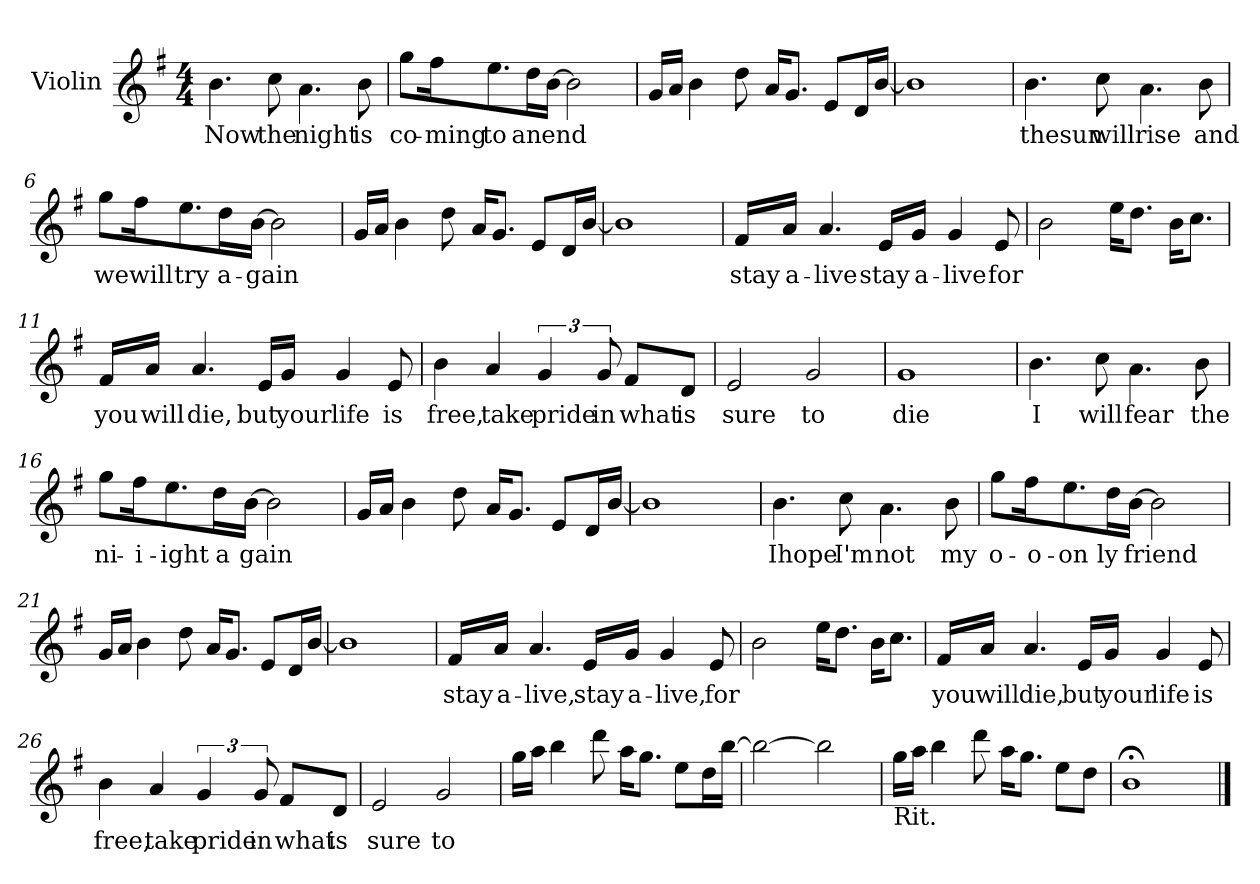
**kern	**text
*part1	*part1
*staff1	*staff1
*I"Violin	*
*I'Vln.	*
*clefG2	*
*k[f#]	*
*M4/4	*
*MM60	*
=1	=1
4.b\	Now
8cc\	the
4.a\	night
8b\	is
=2	=2
8gg\L	co-
16ff#\K	ming
8.ee\	to
16dd\L	an
[16b\JJ	end
2b\]	.
=3	=3
16g/LL	.
16a/JJ	.
4b\	.
8dd\	.
16a/KL	.
8.g/J	.
8e/L	.
16d/L	.
[16b/JJ	.
=4	=4
1b]	.
=5	=5
4.b\	thesun
8cc\	will
4.a\	rise
8b\	and
!!LO:LB:g=z
=6	=6
8gg\L	we
16ff#\K	will
8.ee\	try
16dd\L	a-
[16b\JJ	-gain
2b\]	.
=7	=7
16g/LL	.
16a/JJ	.
4b\	.
8dd\	.
16a/KL	.
8.g/J	.
8e/L	.
16d/L	.
[16b/JJ	.
=8	=8
1b]	.
=9	=9
16f#/LL	stay
16a/JJ	a-
4.a/	-live
16e/LL	stay
16g/JJ	a-
4g/	-live
8e/	for
=10	=10
2b\	.
16ee\KL	.
8.dd\J	.
16b\KL	.
8.cc\J	.
!!LO:LB:g=z
=11	=11
16f#/LL	you
16a/JJ	will
4.a/	die,
16e/LL	but
16g/JJ	your
4g/	life
8e/	is
=12	=12
4b\	free,
4a/	take
6g/	pride
12g/	in
8f#/L	what
8d/J	is
=13	=13
2e/	sure
2g/	to
=14	=14
1g	die
=15	=15
4.b\	I
8cc\	will
4.a\	fear
8b\	the
!!LO:LB:g=z
=16	=16
8gg\L	ni-
16ff#\K	-i-
8.ee\	-ight
16dd\L	a
[16b\JJ	gain
2b\]	.
=17	=17
16g/LL	.
16a/JJ	.
4b\	.
8dd\	.
16a/KL	.
8.g/J	.
8e/L	.
16d/L	.
[16b/JJ	.
=18	=18
1b]	.
=19	=19
4.b\	Ihope
8cc\	I'm
4.a\	not
8b\	my
=20	=20
8gg\L	o-
16ff#\K	-o-
8.ee\	-on
16dd\L	ly
[16b\JJ	friend
2b\]	.
!!LO:LB:g=z
=21	=21
16g/LL	.
16a/JJ	.
4b\	.
8dd\	.
16a/KL	.
8.g/J	.
8e/L	.
16d/L	.
[16b/JJ	.
=22	=22
1b]	.
=23	=23
16f#/LL	stay
16a/JJ	a-
4.a/	-live,
16e/LL	stay
16g/JJ	a-
4g/	-live,
8e/	for
=24	=24
2b\	.
16ee\KL	.
8.dd\J	.
16b\KL	.
8.cc\J	.
=25	=25
16f#/LL	you
16a/JJ	will
4.a/	die,
16e/LL	but
16g/JJ	your
4g/	life
8e/	is
!!LO:LB:g=z
=26	=26
4b\	free,
4a/	take
6g/	pride
12g/	in
8f#/L	what
8d/J	is
=27	=27
2e/	sure
2g/	to
=28	=28
16gg\LL	.
16aa\JJ	.
4bb\	.
8ddd\	.
16aa\KL	.
8.gg\J	.
8ee\L	.
16dd\L	.
[16bb\JJ	.
=29	=29
2bb\_	.
2bb\]	.
=30	=30
!LO:TX:b:t=Rit.	!
16gg\LL	.
16aa\JJ	.
4bb\	.
8ddd\	.
16aa\KL	.
8.gg\J	.
8ee\L	.
8dd\J	.
=31	=31
1b;<	.
==	==
*-	*-
